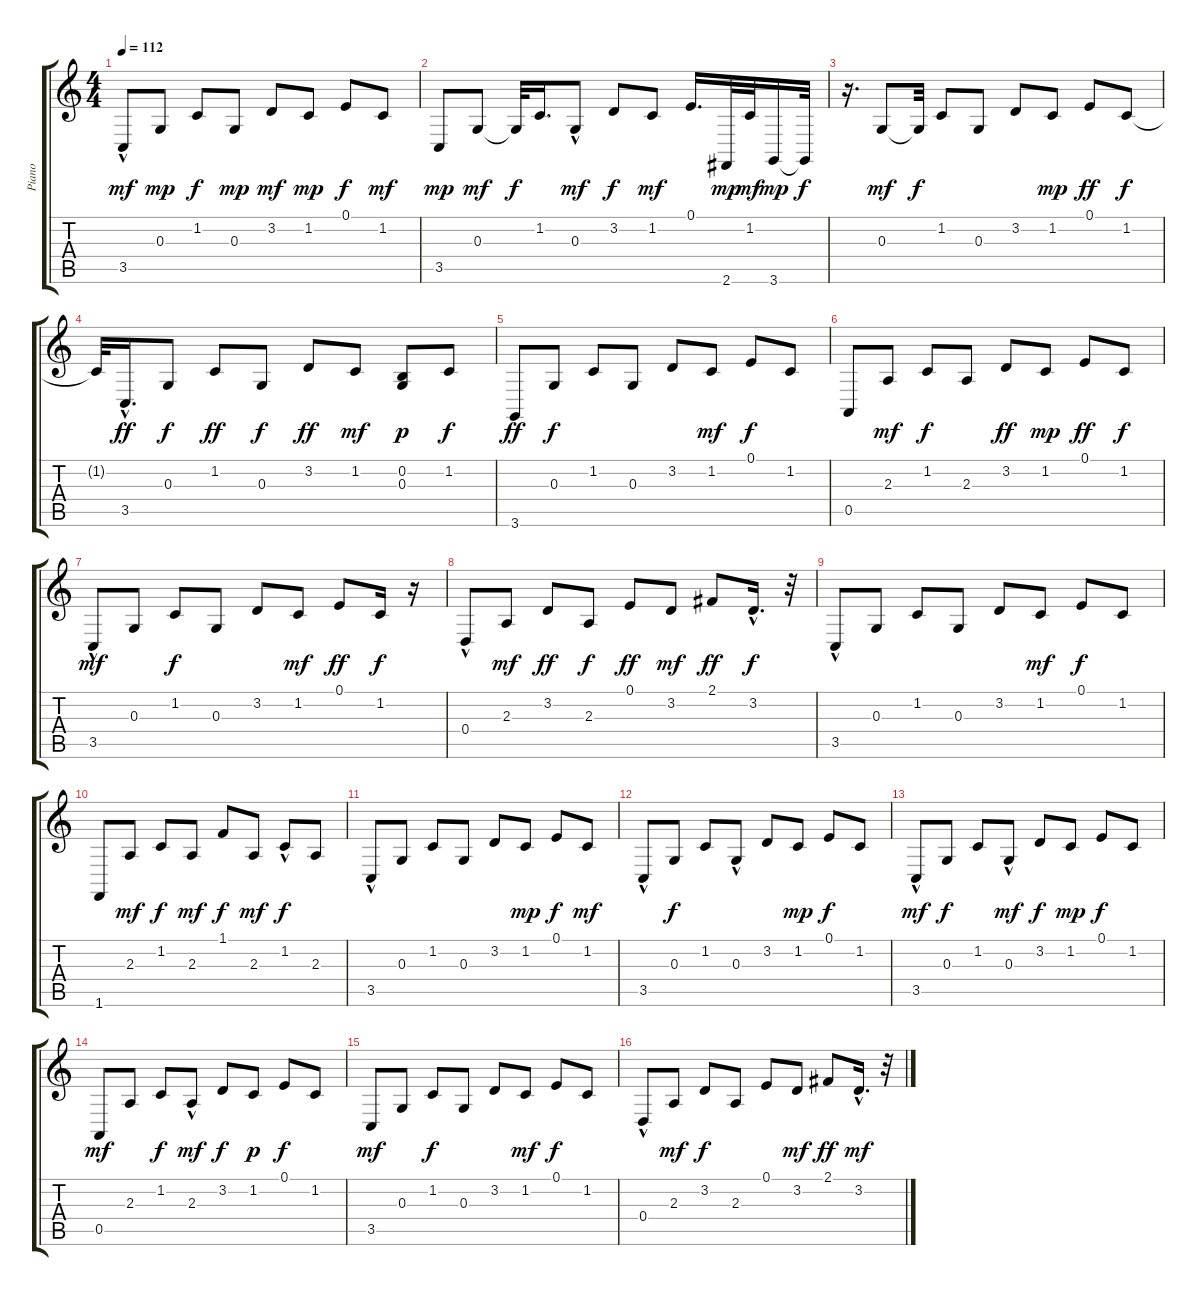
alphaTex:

\track ("Piano" "Piano") {instrument electricpiano1}
\staff {score tabs}
\tuning (E4 B3 G3 D3 A2 E2) {hide}
\ts (4 4)
\tempo 112
\clef g2
\ks c
3.5{hac}.8{dy mf instrument electricpiano1} 0.3.8{dy mp} 1.2.8{dy f} 0.3.8{dy mp} 3.2.8{dy mf} 1.2.8{dy mp} 0.1.8{dy f} 1.2.8{dy mf} |
3.5.8{dy mp} 0.3.8{dy mf} 0.3{t}.32{dy f} 1.2.16{d} 0.3{hac}.8{dy mf} 3.2.8{dy f} 1.2.8{dy mf} 0.1.16{d} 2.6.32{dy mp} 1.2.32{dy mf} 3.6.16{dy mp} 3.6{t}.32{dy f} |
r.16{d} 0.3.8{dy mf} 0.3{t}.32{dy f} 1.2.8 0.3.8 3.2.8 1.2.8{dy mp} 0.1.8{dy ff} 1.2.8{dy f} |
1.2{t}.32 3.5{hac}.16{d dy ff} 0.3.8{dy f} 1.2.8{dy ff} 0.3.8{dy f} 3.2.8{dy ff} 1.2.8{dy mf} (0.2 0.3).8{dy p} 1.2.8{dy f} |
3.6.8{dy ff} 0.3.8{dy f} 1.2.8 0.3.8 3.2.8 1.2.8{dy mf} 0.1.8{dy f} 1.2.8 |
0.5.8 2.3.8{dy mf} 1.2.8{dy f} 2.3.8 3.2.8{dy ff} 1.2.8{dy mp} 0.1.8{dy ff} 1.2.8{dy f} |
3.5{hac}.8{dy mf} 0.3.8 1.2.8{dy f} 0.3.8 3.2.8 1.2.8{dy mf} 0.1.8{dy ff} 1.2.16{dy f} r.16 |
0.4{hac}.8 2.3.8{dy mf} 3.2.8{dy ff} 2.3.8{dy f} 0.1.8{dy ff} 3.2.8{dy mf} 2.1.8{dy ff} 3.2{hac}.16{d dy f} r.32 |
3.5{hac}.8 0.3.8 1.2.8 0.3.8 3.2.8 1.2.8{dy mf} 0.1.8{dy f} 1.2.8 |
1.6.8 2.3.8{dy mf} 1.2.8{dy f} 2.3.8{dy mf} 1.1.8{dy f} 2.3.8{dy mf} 1.2{hac}.8{dy f} 2.3.8 |
3.5{hac}.8 0.3.8 1.2.8 0.3.8 3.2.8 1.2.8{dy mp} 0.1.8{dy f} 1.2.8{dy mf} |
3.5{hac}.8 0.3.8{dy f} 1.2.8 0.3{hac}.8 3.2.8 1.2.8{dy mp} 0.1.8{dy f} 1.2.8 |
3.5{hac}.8{dy mf} 0.3.8{dy f} 1.2.8 0.3{hac}.8{dy mf} 3.2.8{dy f} 1.2.8{dy mp} 0.1.8{dy f} 1.2.8 |
0.5.8{dy mf} 2.3.8 1.2.8{dy f} 2.3{hac}.8{dy mf} 3.2.8{dy f} 1.2.8{dy p} 0.1.8{dy f} 1.2.8 |
3.5.8{dy mf} 0.3.8 1.2.8{dy f} 0.3.8 3.2.8 1.2.8{dy mf} 0.1.8{dy f} 1.2.8 |
0.4{hac}.8 2.3.8{dy mf} 3.2.8{dy f} 2.3.8 0.1.8 3.2.8{dy mf} 2.1.8{dy ff} 3.2{hac}.16{d dy mf} r.32
